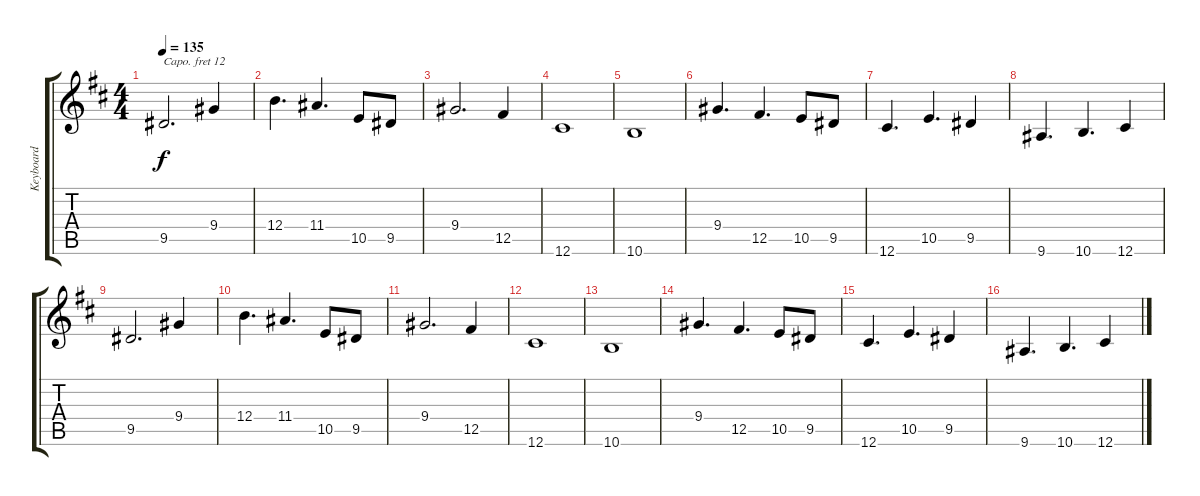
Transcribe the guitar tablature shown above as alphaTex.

\track ("Keyboard" "Keyboard") {instrument pad1newage}
\staff {score tabs}
\capo 12
\tuning (Db4 Ab3 E3 B2 Gb2 Db2) {hide}
\ts (4 4)
\tempo 135
\clef g2
\ks d
9.5.2{d dy f instrument pad1newage} 9.4.4 |
12.4.4{d} 11.4.4{d} 10.5.8 9.5.8 |
9.4.2{d} 12.5.4 |
12.6.1 |
10.6.1 |
9.4.4{d} 12.5.4{d} 10.5.8 9.5.8 |
12.6.4{d} 10.5.4{d} 9.5.4 |
9.6.4{d} 10.6.4{d} 12.6.4 |
9.5.2{d} 9.4.4 |
12.4.4{d} 11.4.4{d} 10.5.8 9.5.8 |
9.4.2{d} 12.5.4 |
12.6.1 |
10.6.1 |
9.4.4{d} 12.5.4{d} 10.5.8 9.5.8 |
12.6.4{d} 10.5.4{d} 9.5.4 |
9.6.4{d} 10.6.4{d} 12.6.4
